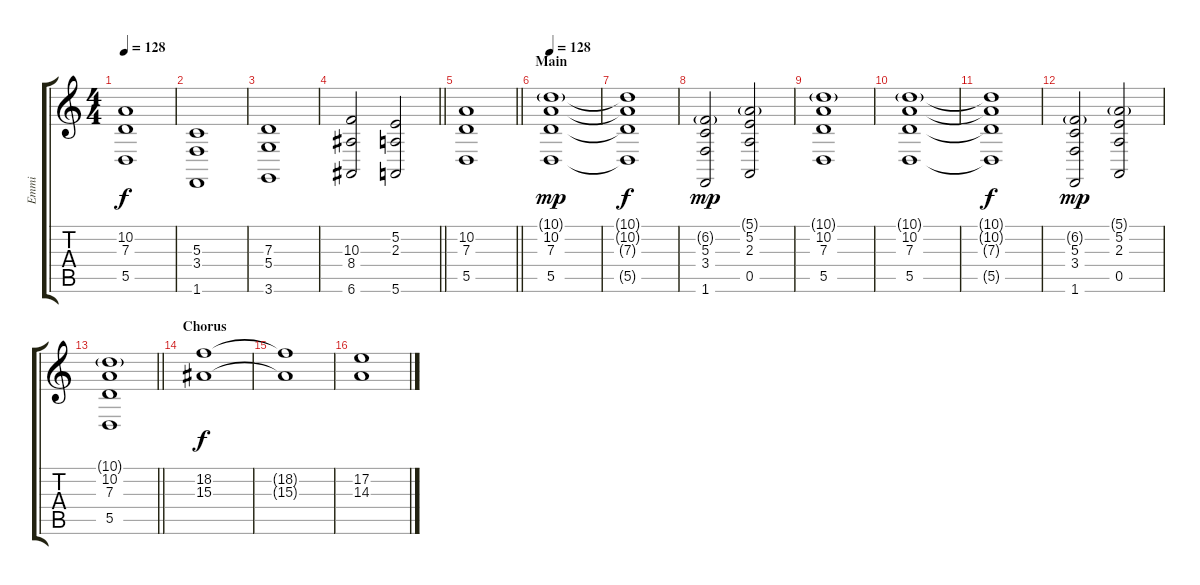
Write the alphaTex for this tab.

\track ("Emmi" "Emmi") {instrument stringensemble1}
\staff {score tabs}
\tuning (E4 B3 G3 D3 A2 E2) {hide}
\ts (4 4)
\tempo 128
\clef g2
\ks c
(10.2 7.3 5.5).1{dy f} |
(5.3 3.4 1.6).1 |
(7.3 5.4 3.6).1 |
\barLineRight lightlight
(10.3 8.4 6.6).2 (5.2 2.3 5.6).2 |
\section ("" "")
\barLineRight lightlight
(10.2 7.3 5.5).1 |
\section ("" "Main")
\tempo 128
(10.1{g} 10.2 7.3 5.5).1{dy mp} |
(10.1{t} 10.2{t} 7.3{t} 5.5{t}).1{dy f} |
(6.2{g} 5.3 3.4 1.6).2{dy mp} (5.1{g} 5.2 2.3 0.5).2 |
(10.1{g} 10.2 7.3 5.5).1 |
(10.1{g} 10.2 7.3 5.5).1 |
(10.1{t} 10.2{t} 7.3{t} 5.5{t}).1{dy f} |
(6.2{g} 5.3 3.4 1.6).2{dy mp} (5.1{g} 5.2 2.3 0.5).2 |
\barLineRight lightlight
(10.1{g} 10.2 7.3 5.5).1 |
\section ("" "Chorus")
(18.2 15.3).1{dy f volume 8} |
(18.2{t} 15.3{t}).1 |
(17.2 14.3).1
